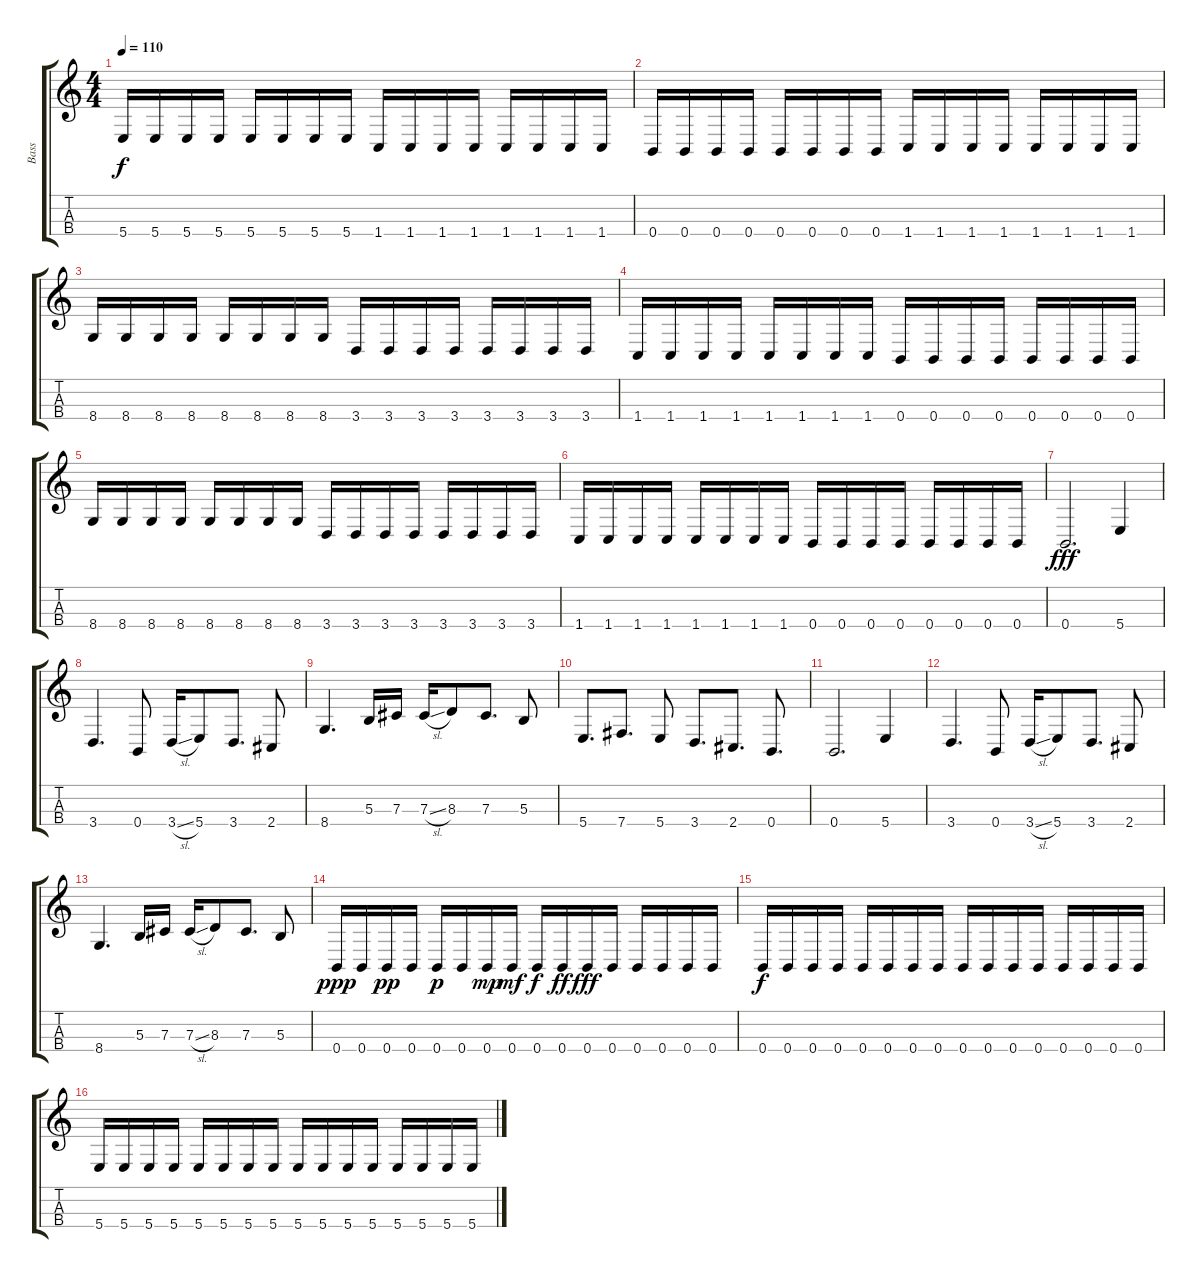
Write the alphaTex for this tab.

\track ("Bass" "Bass") {instrument electricbassfinger}
\staff {score tabs}
\tuning (G2 D2 Gb2 B1) {hide}
\ts (4 4)
\tempo 110
\clef g2
\ks c
5.4.16{dy f} 5.4.16 5.4.16 5.4.16 5.4.16 5.4.16 5.4.16 5.4.16 1.4.16 1.4.16 1.4.16 1.4.16 1.4.16 1.4.16 1.4.16 1.4.16 |
0.4.16 0.4.16 0.4.16 0.4.16 0.4.16 0.4.16 0.4.16 0.4.16 1.4.16 1.4.16 1.4.16 1.4.16 1.4.16 1.4.16 1.4.16 1.4.16 |
8.4.16 8.4.16 8.4.16 8.4.16 8.4.16 8.4.16 8.4.16 8.4.16 3.4.16 3.4.16 3.4.16 3.4.16 3.4.16 3.4.16 3.4.16 3.4.16 |
1.4.16 1.4.16 1.4.16 1.4.16 1.4.16 1.4.16 1.4.16 1.4.16 0.4.16 0.4.16 0.4.16 0.4.16 0.4.16 0.4.16 0.4.16 0.4.16 |
8.4.16 8.4.16 8.4.16 8.4.16 8.4.16 8.4.16 8.4.16 8.4.16 3.4.16 3.4.16 3.4.16 3.4.16 3.4.16 3.4.16 3.4.16 3.4.16 |
1.4.16 1.4.16 1.4.16 1.4.16 1.4.16 1.4.16 1.4.16 1.4.16 0.4.16 0.4.16 0.4.16 0.4.16 0.4.16 0.4.16 0.4.16 0.4.16 |
0.4.2{d dy fff} 5.4.4 |
3.4.4{d} 0.4.8 3.4{sl}.16 5.4.8 3.4.8{d} 2.4.8 |
8.4.4{d} 5.3.16 7.3.16 7.3{sl}.16 8.3.8 7.3.8{d} 5.3.8 |
5.4.8{d} 7.4.8{d} 5.4.8 3.4.8{d} 2.4.8{d} 0.4.8{d} |
0.4.2{d} 5.4.4 |
3.4.4{d} 0.4.8 3.4{sl}.16 5.4.8 3.4.8{d} 2.4.8 |
8.4.4{d} 5.3.16 7.3.16 7.3{sl}.16 8.3.8 7.3.8{d} 5.3.8 |
0.4.16{dy ppp} 0.4.16 0.4.16{dy pp} 0.4.16 0.4.16{dy p} 0.4.16 0.4.16{dy mp} 0.4.16{dy mf} 0.4.16{dy f} 0.4.16{dy ff} 0.4.16{dy fff} 0.4.16 0.4.16 0.4.16 0.4.16 0.4.16 |
0.4.16{dy f} 0.4.16 0.4.16 0.4.16 0.4.16 0.4.16 0.4.16 0.4.16 0.4.16 0.4.16 0.4.16 0.4.16 0.4.16 0.4.16 0.4.16 0.4.16 |
5.4.16 5.4.16 5.4.16 5.4.16 5.4.16 5.4.16 5.4.16 5.4.16 5.4.16 5.4.16 5.4.16 5.4.16 5.4.16 5.4.16 5.4.16 5.4.16
